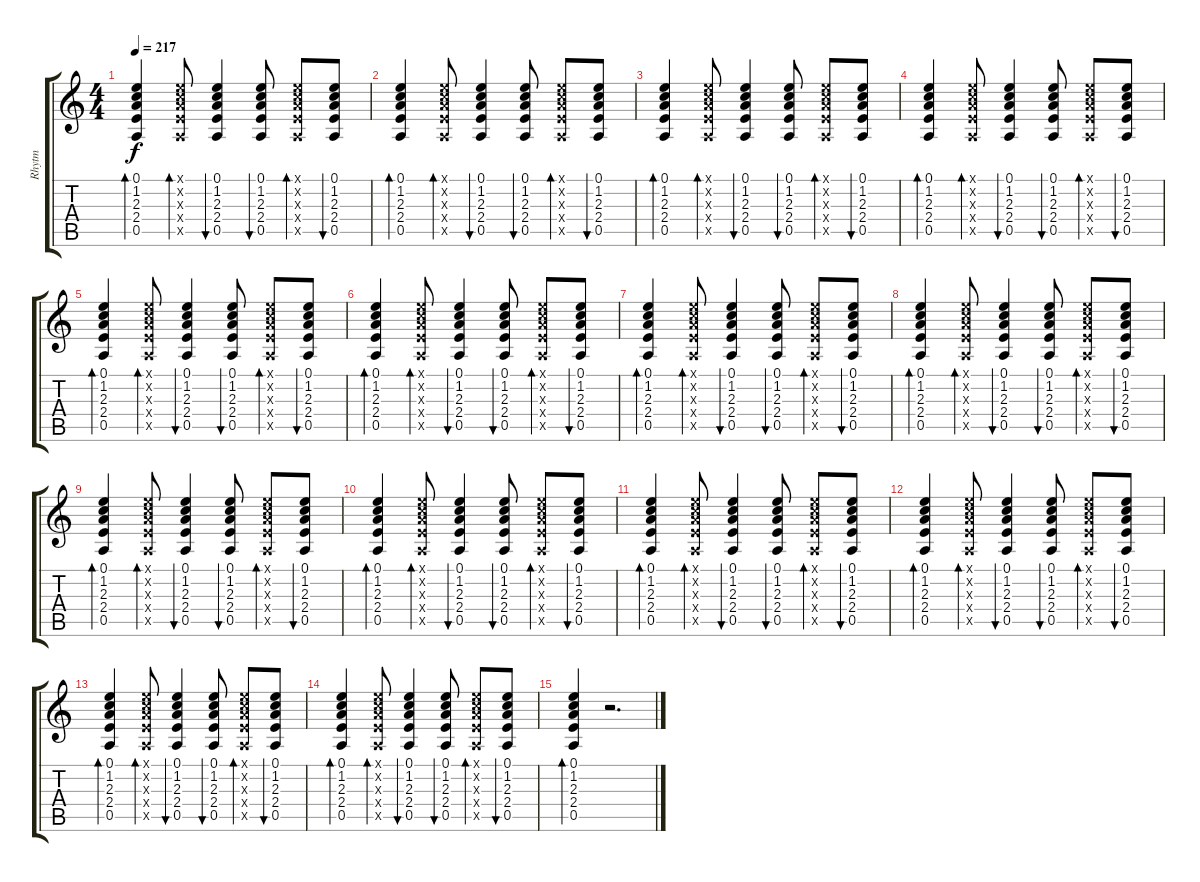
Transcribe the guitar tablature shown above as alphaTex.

\track ("Rhytm" "Rhytm") {instrument acousticguitarsteel}
\staff {score tabs}
\tuning (E4 B3 G3 D3 A2 E2) {hide}
\ts (4 4)
\tempo 217
\clef g2
\ks c
(0.1 1.2 2.3 2.4 0.5).4{bd 60 dy f} (0.1{x} 1.2{x} 2.3{x} 2.4{x} 0.5{x}).8{bd 60} (0.1 1.2 2.3 2.4 0.5).4{bu 60} (0.1 1.2 2.3 2.4 0.5).8{bu 60} (0.1{x} 1.2{x} 2.3{x} 2.4{x} 0.5{x}).8{bd 60} (0.1 1.2 2.3 2.4 0.5).8{bu 60} |
(0.1 1.2 2.3 2.4 0.5).4{bd 60} (0.1{x} 1.2{x} 2.3{x} 2.4{x} 0.5{x}).8{bd 60} (0.1 1.2 2.3 2.4 0.5).4{bu 60} (0.1 1.2 2.3 2.4 0.5).8{bu 60} (0.1{x} 1.2{x} 2.3{x} 2.4{x} 0.5{x}).8{bd 60} (0.1 1.2 2.3 2.4 0.5).8{bu 60} |
(0.1 1.2 2.3 2.4 0.5).4{bd 60} (0.1{x} 1.2{x} 2.3{x} 2.4{x} 0.5{x}).8{bd 60} (0.1 1.2 2.3 2.4 0.5).4{bu 60} (0.1 1.2 2.3 2.4 0.5).8{bu 60} (0.1{x} 1.2{x} 2.3{x} 2.4{x} 0.5{x}).8{bd 60} (0.1 1.2 2.3 2.4 0.5).8{bu 60} |
(0.1 1.2 2.3 2.4 0.5).4{bd 60} (0.1{x} 1.2{x} 2.3{x} 2.4{x} 0.5{x}).8{bd 60} (0.1 1.2 2.3 2.4 0.5).4{bu 60} (0.1 1.2 2.3 2.4 0.5).8{bu 60} (0.1{x} 1.2{x} 2.3{x} 2.4{x} 0.5{x}).8{bd 60} (0.1 1.2 2.3 2.4 0.5).8{bu 60} |
(0.1 1.2 2.3 2.4 0.5).4{bd 60} (0.1{x} 1.2{x} 2.3{x} 2.4{x} 0.5{x}).8{bd 60} (0.1 1.2 2.3 2.4 0.5).4{bu 60} (0.1 1.2 2.3 2.4 0.5).8{bu 60} (0.1{x} 1.2{x} 2.3{x} 2.4{x} 0.5{x}).8{bd 60} (0.1 1.2 2.3 2.4 0.5).8{bu 60} |
(0.1 1.2 2.3 2.4 0.5).4{bd 60} (0.1{x} 1.2{x} 2.3{x} 2.4{x} 0.5{x}).8{bd 60} (0.1 1.2 2.3 2.4 0.5).4{bu 60} (0.1 1.2 2.3 2.4 0.5).8{bu 60} (0.1{x} 1.2{x} 2.3{x} 2.4{x} 0.5{x}).8{bd 60} (0.1 1.2 2.3 2.4 0.5).8{bu 60} |
(0.1 1.2 2.3 2.4 0.5).4{bd 60} (0.1{x} 1.2{x} 2.3{x} 2.4{x} 0.5{x}).8{bd 60} (0.1 1.2 2.3 2.4 0.5).4{bu 60} (0.1 1.2 2.3 2.4 0.5).8{bu 60} (0.1{x} 1.2{x} 2.3{x} 2.4{x} 0.5{x}).8{bd 60} (0.1 1.2 2.3 2.4 0.5).8{bu 60} |
(0.1 1.2 2.3 2.4 0.5).4{bd 60} (0.1{x} 1.2{x} 2.3{x} 2.4{x} 0.5{x}).8{bd 60} (0.1 1.2 2.3 2.4 0.5).4{bu 60} (0.1 1.2 2.3 2.4 0.5).8{bu 60} (0.1{x} 1.2{x} 2.3{x} 2.4{x} 0.5{x}).8{bd 60} (0.1 1.2 2.3 2.4 0.5).8{bu 60} |
(0.1 1.2 2.3 2.4 0.5).4{bd 60} (0.1{x} 1.2{x} 2.3{x} 2.4{x} 0.5{x}).8{bd 60} (0.1 1.2 2.3 2.4 0.5).4{bu 60} (0.1 1.2 2.3 2.4 0.5).8{bu 60} (0.1{x} 1.2{x} 2.3{x} 2.4{x} 0.5{x}).8{bd 60} (0.1 1.2 2.3 2.4 0.5).8{bu 60} |
(0.1 1.2 2.3 2.4 0.5).4{bd 60} (0.1{x} 1.2{x} 2.3{x} 2.4{x} 0.5{x}).8{bd 60} (0.1 1.2 2.3 2.4 0.5).4{bu 60} (0.1 1.2 2.3 2.4 0.5).8{bu 60} (0.1{x} 1.2{x} 2.3{x} 2.4{x} 0.5{x}).8{bd 60} (0.1 1.2 2.3 2.4 0.5).8{bu 60} |
(0.1 1.2 2.3 2.4 0.5).4{bd 60} (0.1{x} 1.2{x} 2.3{x} 2.4{x} 0.5{x}).8{bd 60} (0.1 1.2 2.3 2.4 0.5).4{bu 60} (0.1 1.2 2.3 2.4 0.5).8{bu 60} (0.1{x} 1.2{x} 2.3{x} 2.4{x} 0.5{x}).8{bd 60} (0.1 1.2 2.3 2.4 0.5).8{bu 60} |
(0.1 1.2 2.3 2.4 0.5).4{bd 60} (0.1{x} 1.2{x} 2.3{x} 2.4{x} 0.5{x}).8{bd 60} (0.1 1.2 2.3 2.4 0.5).4{bu 60} (0.1 1.2 2.3 2.4 0.5).8{bu 60} (0.1{x} 1.2{x} 2.3{x} 2.4{x} 0.5{x}).8{bd 60} (0.1 1.2 2.3 2.4 0.5).8{bu 60} |
(0.1 1.2 2.3 2.4 0.5).4{bd 60} (0.1{x} 1.2{x} 2.3{x} 2.4{x} 0.5{x}).8{bd 60} (0.1 1.2 2.3 2.4 0.5).4{bu 60} (0.1 1.2 2.3 2.4 0.5).8{bu 60} (0.1{x} 1.2{x} 2.3{x} 2.4{x} 0.5{x}).8{bd 60} (0.1 1.2 2.3 2.4 0.5).8{bu 60} |
(0.1 1.2 2.3 2.4 0.5).4{bd 60} (0.1{x} 1.2{x} 2.3{x} 2.4{x} 0.5{x}).8{bd 60} (0.1 1.2 2.3 2.4 0.5).4{bu 60} (0.1 1.2 2.3 2.4 0.5).8{bu 60} (0.1{x} 1.2{x} 2.3{x} 2.4{x} 0.5{x}).8{bd 60} (0.1 1.2 2.3 2.4 0.5).8{bu 60} |
(0.1 1.2 2.3 2.4 0.5).4{bd 60} r.2{d}
